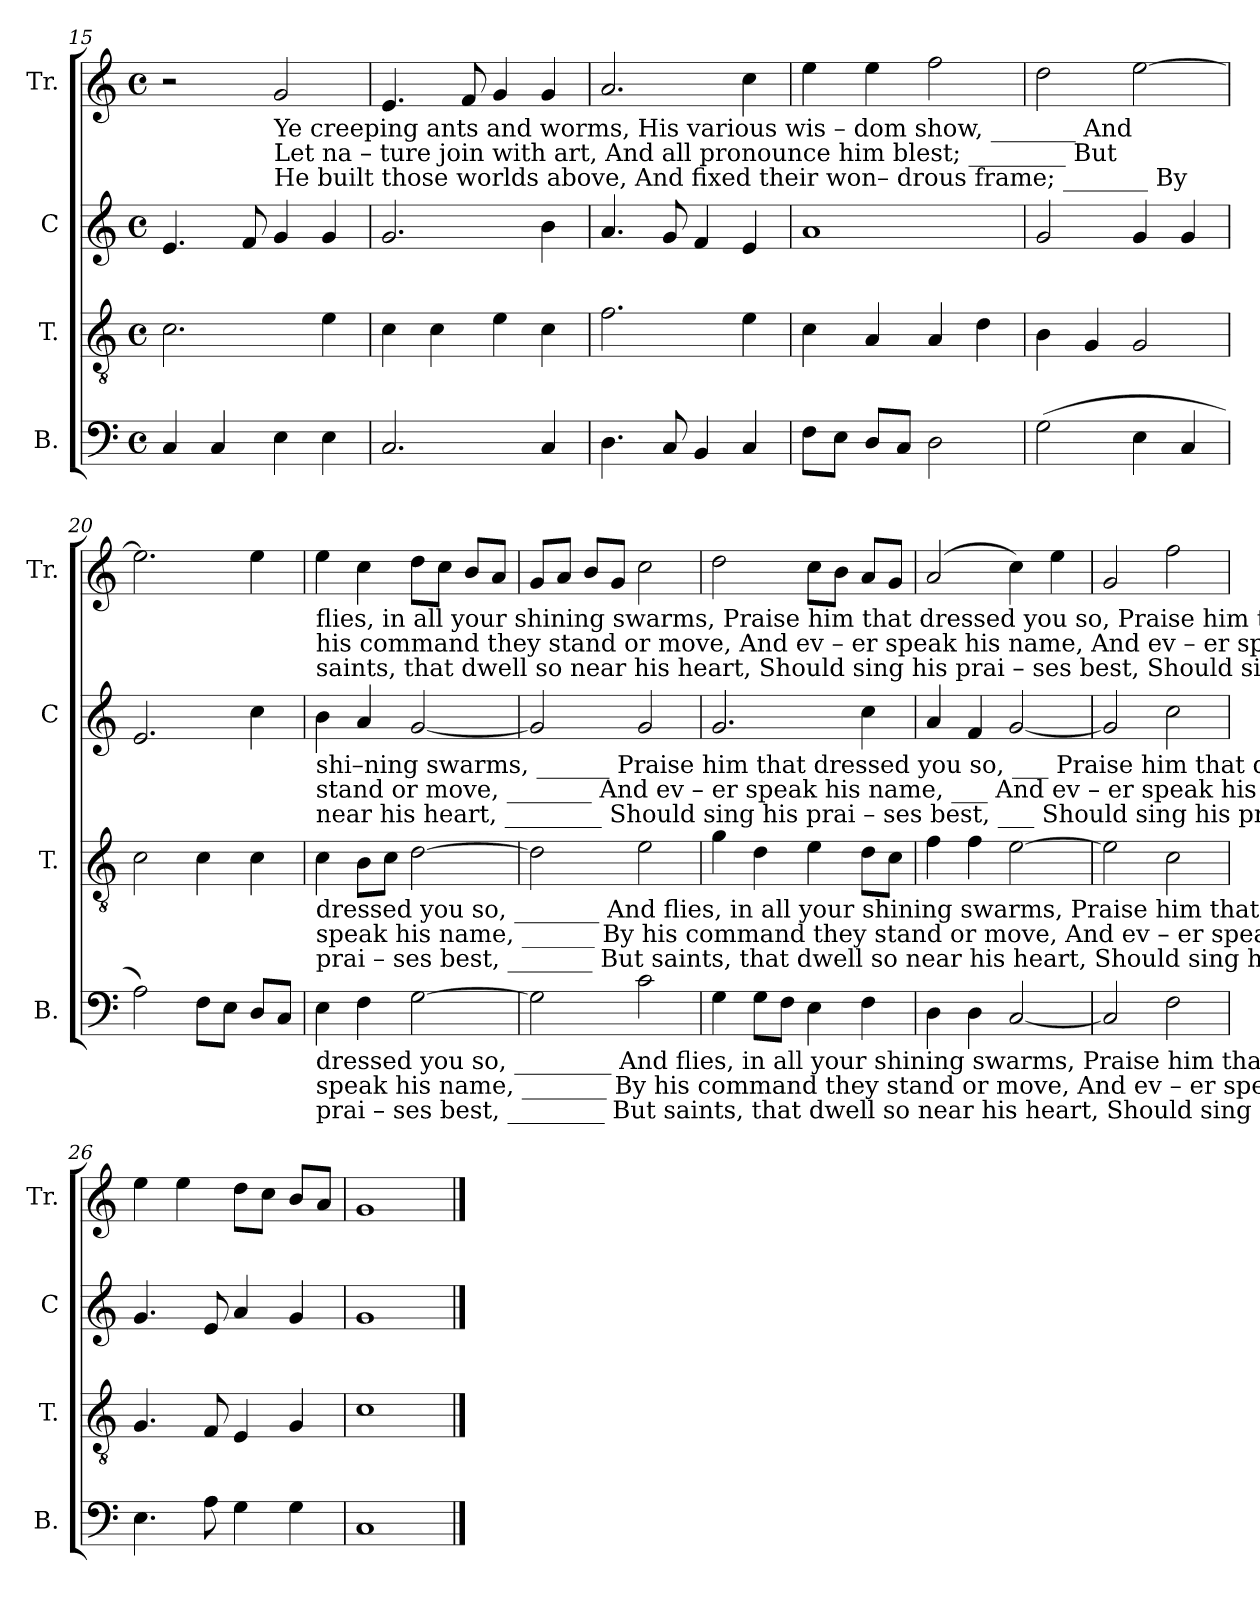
**kern	**kern	**kern	**kern
*part4	*part3	*part2	*part1
*staff4	*staff3	*staff2	*staff1
*I"B.	*I"T.	*I"C	*I"Tr.
*I'B.	*I'T.	*I'C	*I'Tr.
*clefF4	*clefGv2	*clefG2	*clefG2
*k[]	*k[]	*k[]	*k[]
*M4/4	*M4/4	*M4/4	*M4/4
*met(c)	*met(c)	*met(c)	*met(c)
=15	=15	=15	=15
4C/	2.c\	4.e/	2r
4C/	.	.	.
.	.	8f/	.
!	!	!	!LO:TX:b:t=Ye  creeping  ants  and  worms,         His    various    wis   –    dom     show, _______    And
!	!	!	!LO:TX:b:t=Let   na  –  ture   join  with  art,           And   all    pronounce    him      blest; ________  But
!	!	!	!LO:TX:b:t=He  built  those  worlds  above,         And   fixed their won– drous   frame; _______   By
4E\	.	4g/	2g/
4E\	4e\	4g/	.
=16	=16	=16	=16
2.C/	4c\	2.g/	4.e/
.	4c\	.	.
.	.	.	8f/
.	4e\	.	4g/
4C/	4c\	4b\	4g/
=17	=17	=17	=17
4.D\	2.f\	4.a/	2.a/
8C/	.	8g/	.
4BB/	.	4f/	.
4C/	4e\	4e/	4cc\
=18	=18	=18	=18
8F\L	4c\	1a	4ee\
8E\J	.	.	.
8D/L	4A/	.	4ee\
8C/J	.	.	.
2D\	4A/	.	2ff\
.	4d\	.	.
=19	=19	=19	=19
(2G\	4B\	2g/	2dd\
.	4G/	.	.
4E\	2G/	4g/	[2ee\
4C/	.	4g/	.
=20	=20	=20	=20
2A\)	2c\	2.e/	2.ee\]
8F\L	4c\	.	.
8E\J	.	.	.
8D/L	4c\	4cc\	4ee\
8C/J	.	.	.
!!LO:LB:g=z
=21	=21	=21	=21
!	!	!	!LO:TX:b:t=flies,  in      all    your shining swarms,    Praise      him    that   dressed   you  so, Praise him that dressed you so.
!	!	!	!LO:TX:b:t=his    command they stand or move,     And           ev  – er        speak  his name,  And    ev – er  speak  his  name.
!	!	!	!LO:TX:b:t=saints, that dwell so near his heart,      Should     sing   his      prai  –   ses  best,  Should  sing  his  praises  best.
!	!	!LO:TX:b:t=shi–ning swarms, ______          Praise  him               that dressed you so, ___  Praise him that dressed you so.	!
!	!	!LO:TX:b:t=stand  or move,  _______           And      ev         –      er  speak his name, ___   And     ev – er  speak  his  name.	!
!	!	!LO:TX:b:t=near his  heart, ________        Should  sing               his  prai – ses  best, ___   Should  sing  his  praises   best.	!
!	!LO:TX:b:t=dressed you so, _______           And    flies,  in     all      your  shining swarms,      Praise him that dressed you so.	!	!
!	!LO:TX:b:t=speak his name, ______             By      his    command  they stand  or  move,      And    ev –  er  speak  his  name.	!	!
!	!LO:TX:b:t=prai – ses  best, _______            But     saints, that dwell so  near  his heart,      Should  sing  his  prai–ses  best.	!	!
!LO:TX:b:t=dressed you so, ________        And     flies,  in    all     your    shining swarms,     Praise him that dressed you so.	!	!	!
!LO:TX:b:t=speak his name,  _______         By       his  command  they   stand  or  move,     And     ev –  er  speak  his  name.	!	!	!
!LO:TX:b:t=prai – ses best,  ________         But      saints,  that  dwell  so  near his heart,    Should  sing  his  prai–ses  best.	!	!	!
4E\	4c\	4b\	4ee\
4F\	8B\L	4a/	4cc\
.	8c\J	.	.
[2G\	[2d\	[2g/	8dd\L
.	.	.	8cc\J
.	.	.	8b/L
.	.	.	8a/J
=22	=22	=22	=22
2G\]	2d\]	2g/]	8g/L
.	.	.	8a/J
.	.	.	8b/L
.	.	.	8g/J
2c\	2e\	2g/	2cc\
=23	=23	=23	=23
4G\	4g\	2.g/	2dd\
8G\L	4d\	.	.
8F\J	.	.	.
4E\	4e\	.	8cc\L
.	.	.	8b\J
4F\	8d\L	4cc\	8a/L
.	8c\J	.	8g/J
=24	=24	=24	=24
4D\	4f\	4a/	(2a/
4D\	4f\	4f/	.
[2C/	[2e\	[2g/	4cc\)
.	.	.	4ee\
=25	=25	=25	=25
2C/]	2e\]	2g/]	2g/
2F\	2c\	2cc\	2ff\
=26	=26	=26	=26
4.E\	4.G/	4.g/	4ee\
.	.	.	4ee\
8A\	8F/	8e/	.
4G\	4E/	4a/	8dd\L
.	.	.	8cc\J
4G\	4G/	4g/	8b/L
.	.	.	8a/J
=27	=27	=27	=27
1C	1c	1g	1g
==	==	==	==
*-	*-	*-	*-
